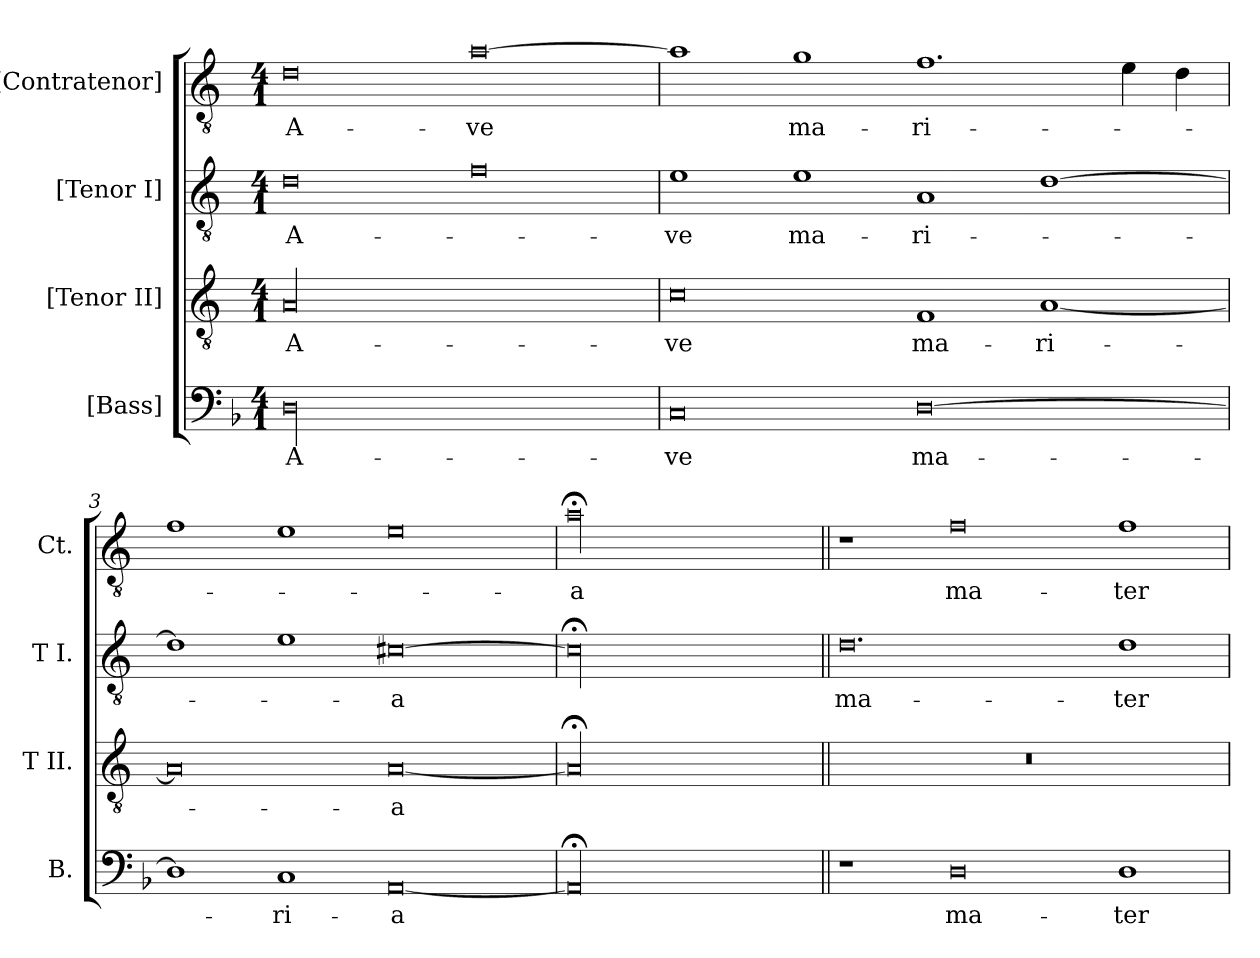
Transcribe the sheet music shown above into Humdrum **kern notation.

**kern	**text	**kern	**text	**kern	**text	**kern	**text
*part4	*part4	*part3	*part3	*part2	*part2	*part1	*part1
*staff4	*staff4	*staff3	*staff3	*staff2	*staff2	*staff1	*staff1
*I"[Bass]	*	*I"[Tenor II]	*	*I"[Tenor I]	*	*I"[Contratenor]	*
*I'B.	*	*I'T II.	*	*I'T I.	*	*I'Ct.	*
!!LO:PB:g=z
*clefF4	*	*clefGv2	*	*clefGv2	*	*clefGv2	*
*	*	*ITrd7c12	*	*ITrd7c12	*	*ITrd7c12	*
*k[b-]	*	*k[]	*	*k[]	*	*k[]	*
*F:	*	*C:	*	*C:	*	*C:	*
*M4/1	*	*M4/1	*	*M4/1	*	*M4/1	*
=1	=1	=1	=1	=1	=1	=1	=1
!	!LO:LY:b:color=#000000	!	!	!	!	!	!
!	!	!	!LO:LY:b:color=#000000	!	!	!	!
!	!	!	!	!	!LO:LY:b:color=#000000	!	!
!	!	!	!	!	!	!	!LO:LY:b:color=#000000
00Di	A-	00AAi	A-	0Di	A-	0Di	A-
!	!	!	!	!	!	!	!LO:LY:b:color=#000000
.	.	.	.	0Fi	.	[>0Ai	-ve
=2	=2	=2	=2	=2	=2	=2	=2
!	!LO:LY:b:color=#000000	!	!	!	!	!	!
!	!	!	!LO:LY:b:color=#000000	!	!	!	!
!	!	!	!	!	!LO:LY:b:color=#000000	!	!
0Ci	-ve	0Ci	-ve	1Ei	-ve	1Ai]	.
!	!	!	!	!	!LO:LY:b:color=#000000	!	!
!	!	!	!	!	!	!	!LO:LY:b:color=#000000
.	.	.	.	1Ei	ma-	1Gi	ma-
!	!LO:LY:b:color=#000000	!	!	!	!	!	!
!	!	!	!LO:LY:b:color=#000000	!	!	!	!
!	!	!	!	!	!LO:LY:b:color=#000000	!	!
!	!	!	!	!	!	!	!LO:LY:b:color=#000000
[>0Di	ma-	1FFi	ma-	1AAi	-ri-	1.Fi	-ri-
!	!	!	!LO:LY:b:color=#000000	!	!	!	!
.	.	[<1AAi	-ri-	[>1Di	.	.	.
.	.	.	.	.	.	4Ei\	.
.	.	.	.	.	.	4Di\	.
=3	=3	=3	=3	=3	=3	=3	=3
1Di]	.	0AAi]	.	1Di]	.	1Fi	.
!	!LO:LY:b:color=#000000	!	!	!	!	!	!
1Ci	-ri-	.	.	1Ei	.	1Ei	.
!	!LO:LY:b:color=#000000	!	!	!	!	!	!
!	!	!	!LO:LY:b:color=#000000	!	!	!	!
!	!	!	!	!	!LO:LY:b:color=#000000	!	!
[<0AAi	-a	[<0AAi	-a	[>0C#Xi	-a	0Ei	.
=4	=4	=4	=4	=4	=4	=4	=4
!	!	!	!	!	!	!	!LO:LY:b:color=#000000
00AA;i]	.	00AA;i]	.	00C#;i]	.	00A;i	-a
!!LO:LB:g=z
=5||	=5||	=5||	=5||	=5||	=5||	=5||	=5||
!	!	!LO:N:vis=1	!	!	!	!	!
!	!	!	!	!	!LO:LY:b:color=#000000	!	!
1r	.	00r	.	0.Di	ma-	1r	.
!	!LO:LY:b:color=#000000	!	!	!	!	!	!
!	!	!	!	!	!	!	!LO:LY:b:color=#000000
0Di	ma-	.	.	.	.	0Fi	ma-
!	!LO:LY:b:color=#000000	!	!	!	!	!	!
!	!	!	!	!	!LO:LY:b:color=#000000	!	!
!	!	!	!	!	!	!	!LO:LY:b:color=#000000
1Di	-ter	.	.	1Di	-ter	1Fi	-ter
=	=	=	=	=	=	=	=
*-	*-	*-	*-	*-	*-	*-	*-
